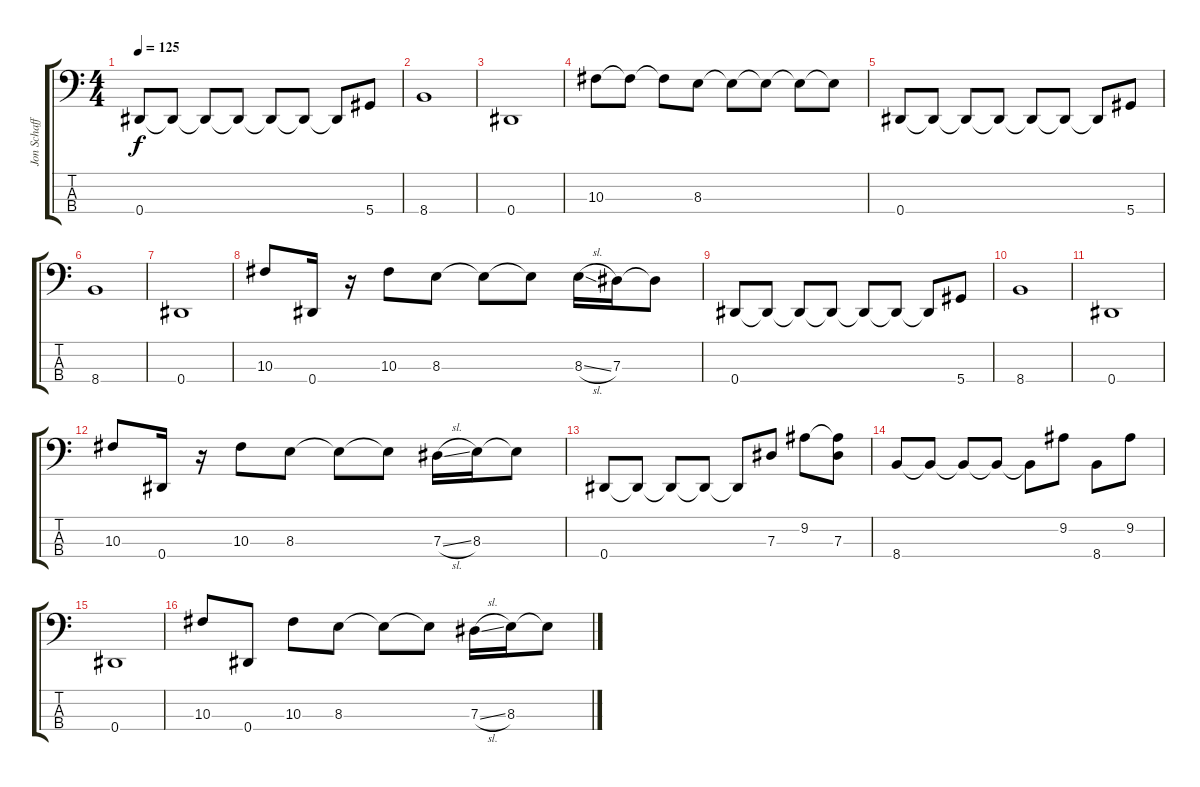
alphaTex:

\track ("Jon Schaffer" "Jon Schaff") {instrument electricbassfinger}
\staff {score tabs}
\tuning (Gb2 Db2 Ab1 Eb1) {hide}
\ts (4 4)
\tempo 125
\clef f4
\ks c
0.4.8{dy f volume 8 instrument electricbassfinger} 0.4{t}.8 0.4{t}.8 0.4{t}.8 0.4{t}.8 0.4{t}.8 0.4{t}.8 5.4.8 |
8.4.1 |
0.4.1 |
10.3.8 10.3{t}.8 10.3{t}.8 8.3.8 8.3{t}.8 8.3{t}.8 8.3{t}.8 8.3{t}.8 |
0.4.8 0.4{t}.8 0.4{t}.8 0.4{t}.8 0.4{t}.8 0.4{t}.8 0.4{t}.8 5.4.8 |
8.4.1 |
0.4.1 |
10.3.8 0.4.16 r.16 10.3.8 8.3.8 8.3{t}.8 8.3{t}.8 8.3{sl}.16 7.3.16 7.3{t}.8 |
0.4.8 0.4{t}.8 0.4{t}.8 0.4{t}.8 0.4{t}.8 0.4{t}.8 0.4{t}.8 5.4.8 |
8.4.1 |
0.4.1 |
10.3.8 0.4.16 r.16 10.3.8 8.3.8 8.3{t}.8 8.3{t}.8 7.3{sl}.16 8.3.16 8.3{t}.8 |
0.4.8 0.4{t}.8 0.4{t}.8 0.4{t}.8 0.4{t}.8 7.3.8 9.2.8 (9.2{t} 7.3).8 |
8.4.8 8.4{t}.8 8.4{t}.8 8.4{t}.8 8.4{t}.8 9.2.8 8.4.8 9.2.8 |
0.4.1 |
10.3.8 0.4.8 10.3.8 8.3.8 8.3{t}.8 8.3{t}.8 7.3{sl}.16 8.3.16 8.3{t}.8
